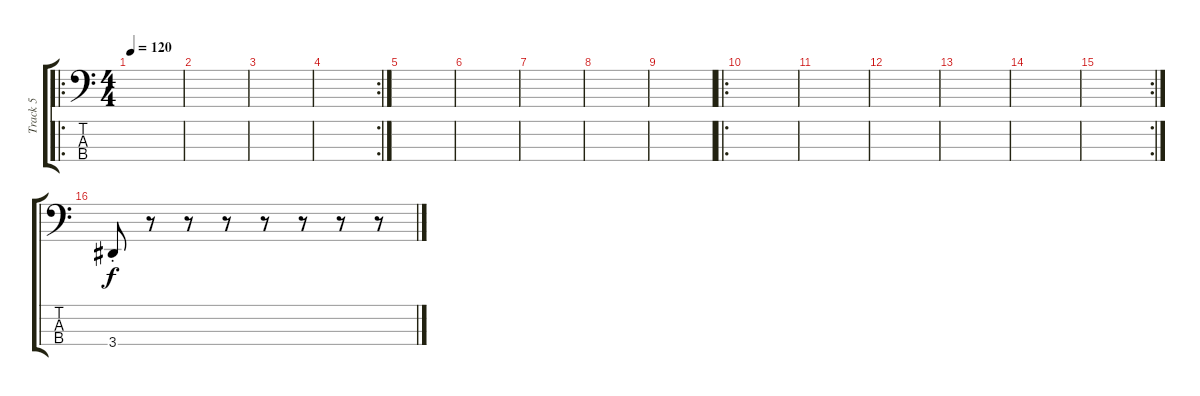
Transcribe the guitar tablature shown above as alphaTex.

\track ("Track 5" "Track 5") {instrument electricbasspick}
\staff {score tabs}
\tuning (F2 C2 G1 C1) {hide}
\ro
\ts (4 4)
\tempo 120
\clef f4
\ks c
|
|
|
\rc 2
|
|
|
|
|
|
\ro
|
|
|
|
|
\rc 2
|
3.4{st}.8 r.8 r.8 r.8 r.8 r.8 r.8 r.8
